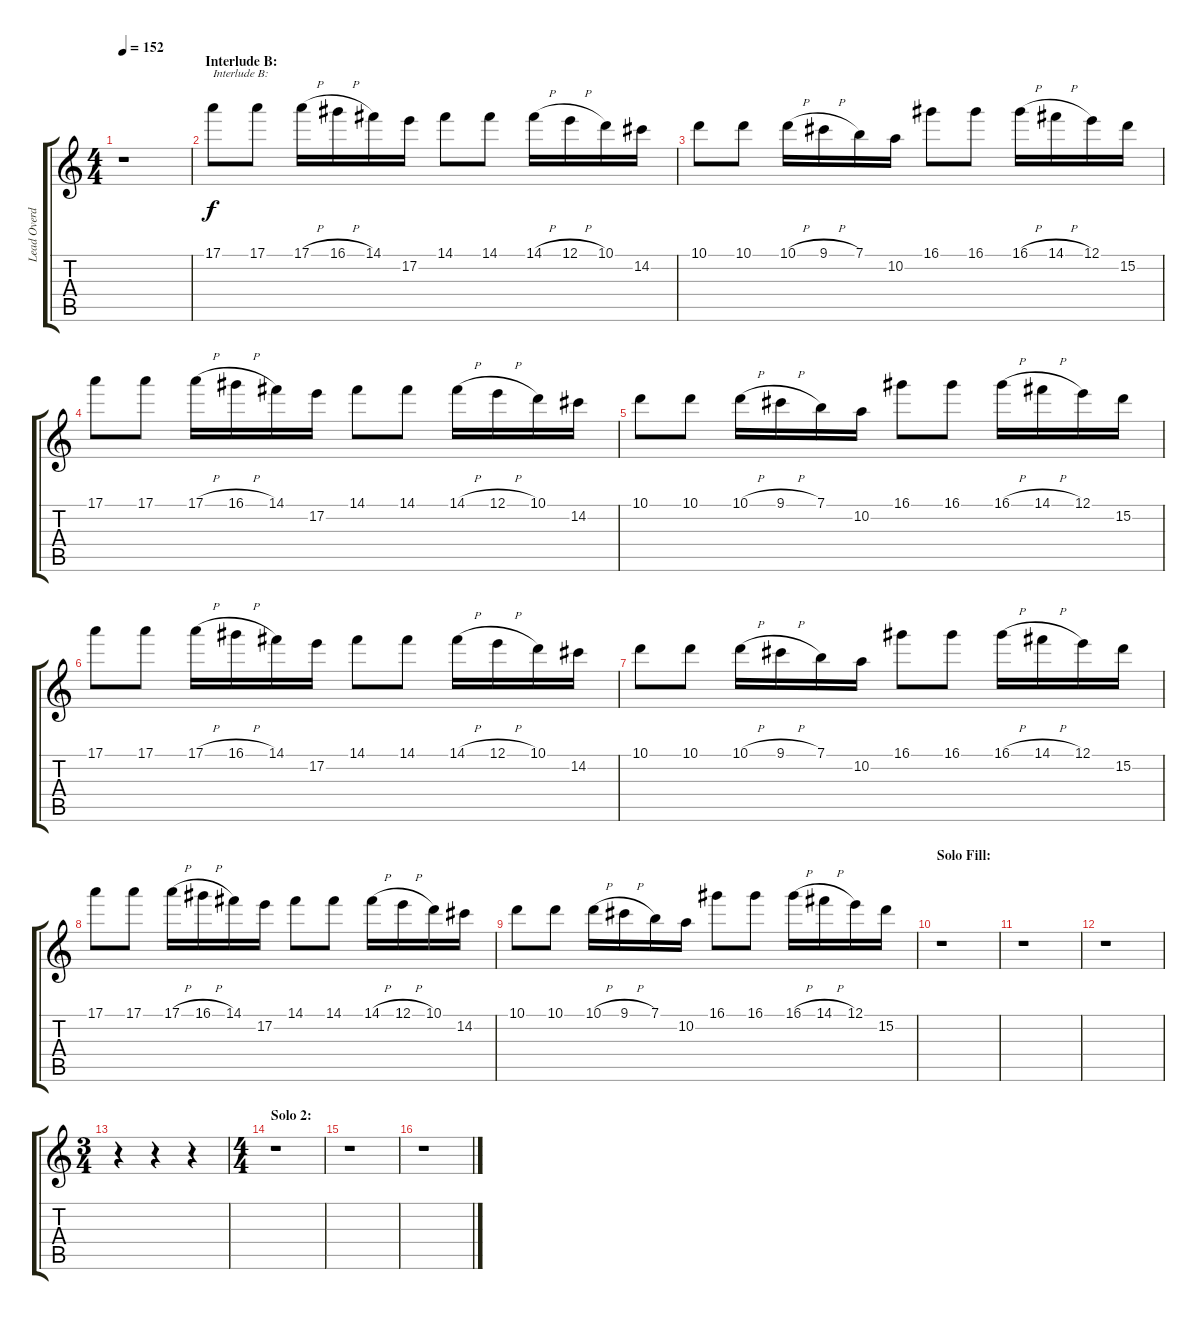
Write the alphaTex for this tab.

\track ("Lead Overdub" "Lead Overd") {instrument distortionguitar}
\staff {score tabs}
\tuning (E4 B3 G3 D3 A2 E2) {hide}
\ts (4 4)
\tempo 152
\clef g2
\ks c
r.1{dy f} |
\section ("" "Interlude B:")
17.1.8{txt "Interlude B:"} 17.1.8 17.1{h}.16 16.1{h}.16 14.1.16 17.2.16 14.1.8 14.1.8 14.1{h}.16 12.1{h}.16 10.1.16 14.2.16 |
10.1.8 10.1.8 10.1{h}.16 9.1{h}.16 7.1.16 10.2.16 16.1.8 16.1.8 16.1{h}.16 14.1{h}.16 12.1.16 15.2.16 |
17.1.8 17.1.8 17.1{h}.16 16.1{h}.16 14.1.16 17.2.16 14.1.8 14.1.8 14.1{h}.16 12.1{h}.16 10.1.16 14.2.16 |
10.1.8 10.1.8 10.1{h}.16 9.1{h}.16 7.1.16 10.2.16 16.1.8 16.1.8 16.1{h}.16 14.1{h}.16 12.1.16 15.2.16 |
17.1.8 17.1.8 17.1{h}.16 16.1{h}.16 14.1.16 17.2.16 14.1.8 14.1.8 14.1{h}.16 12.1{h}.16 10.1.16 14.2.16 |
10.1.8 10.1.8 10.1{h}.16 9.1{h}.16 7.1.16 10.2.16 16.1.8 16.1.8 16.1{h}.16 14.1{h}.16 12.1.16 15.2.16 |
17.1.8 17.1.8 17.1{h}.16 16.1{h}.16 14.1.16 17.2.16 14.1.8 14.1.8 14.1{h}.16 12.1{h}.16 10.1.16 14.2.16 |
10.1.8 10.1.8 10.1{h}.16 9.1{h}.16 7.1.16 10.2.16 16.1.8 16.1.8 16.1{h}.16 14.1{h}.16 12.1.16 15.2.16 |
\section ("" "Solo Fill:")
r.1 |
r.1 |
r.1 |
\ts (3 4)
r.4 r.4 r.4 |
\ts (4 4)
\section ("" "Solo 2:")
r.1 |
r.1 |
r.1
